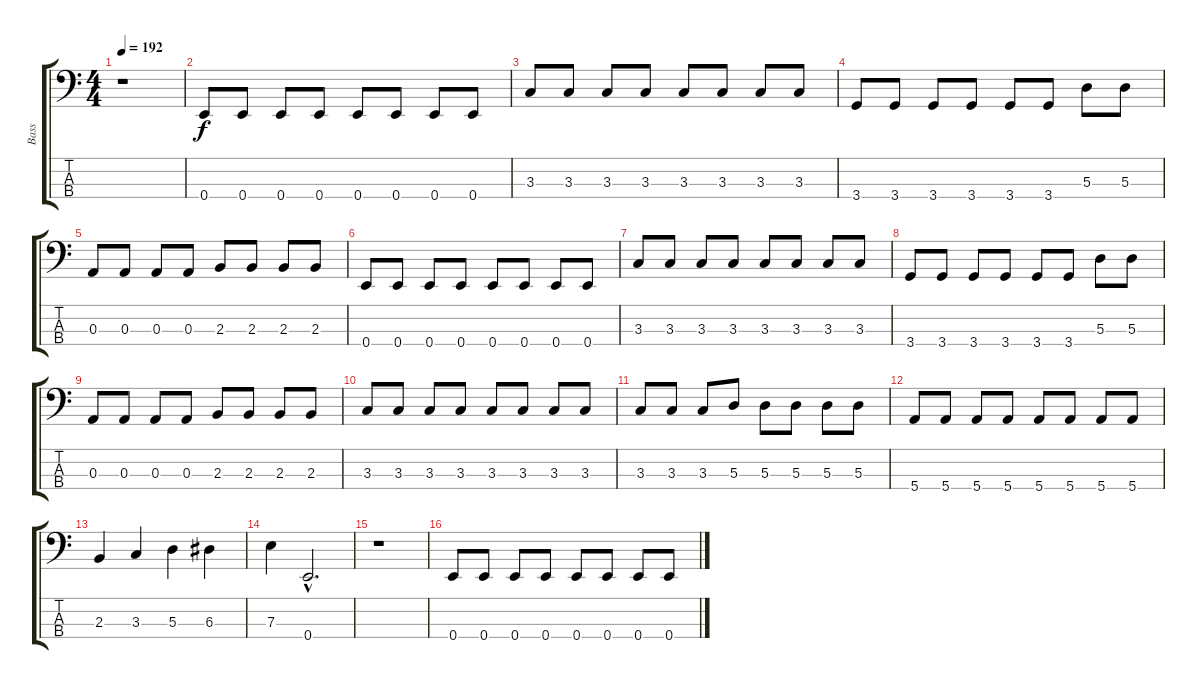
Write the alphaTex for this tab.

\track ("Bass" "Bass") {instrument electricbasspick}
\staff {score tabs}
\tuning (G2 D2 A1 E1) {hide}
\ts (4 4)
\tempo 192
\clef f4
\ks c
r.1{dy f instrument electricbasspick} |
0.4.8 0.4.8 0.4.8 0.4.8 0.4.8 0.4.8 0.4.8 0.4.8 |
3.3.8 3.3.8 3.3.8 3.3.8 3.3.8 3.3.8 3.3.8 3.3.8 |
3.4.8 3.4.8 3.4.8 3.4.8 3.4.8 3.4.8 5.3.8 5.3.8 |
0.3.8 0.3.8 0.3.8 0.3.8 2.3.8 2.3.8 2.3.8 2.3.8 |
0.4.8 0.4.8 0.4.8 0.4.8 0.4.8 0.4.8 0.4.8 0.4.8 |
3.3.8 3.3.8 3.3.8 3.3.8 3.3.8 3.3.8 3.3.8 3.3.8 |
3.4.8 3.4.8 3.4.8 3.4.8 3.4.8 3.4.8 5.3.8 5.3.8 |
0.3.8 0.3.8 0.3.8 0.3.8 2.3.8 2.3.8 2.3.8 2.3.8 |
3.3.8 3.3.8 3.3.8 3.3.8 3.3.8 3.3.8 3.3.8 3.3.8 |
3.3.8 3.3.8 3.3.8 5.3.8 5.3.8 5.3.8 5.3.8 5.3.8 |
5.4.8 5.4.8 5.4.8 5.4.8 5.4.8 5.4.8 5.4.8 5.4.8 |
2.3.4 3.3.4 5.3.4 6.3.4 |
7.3.4 0.4{hac}.2{d} |
r.1 |
0.4.8 0.4.8 0.4.8 0.4.8 0.4.8 0.4.8 0.4.8 0.4.8
